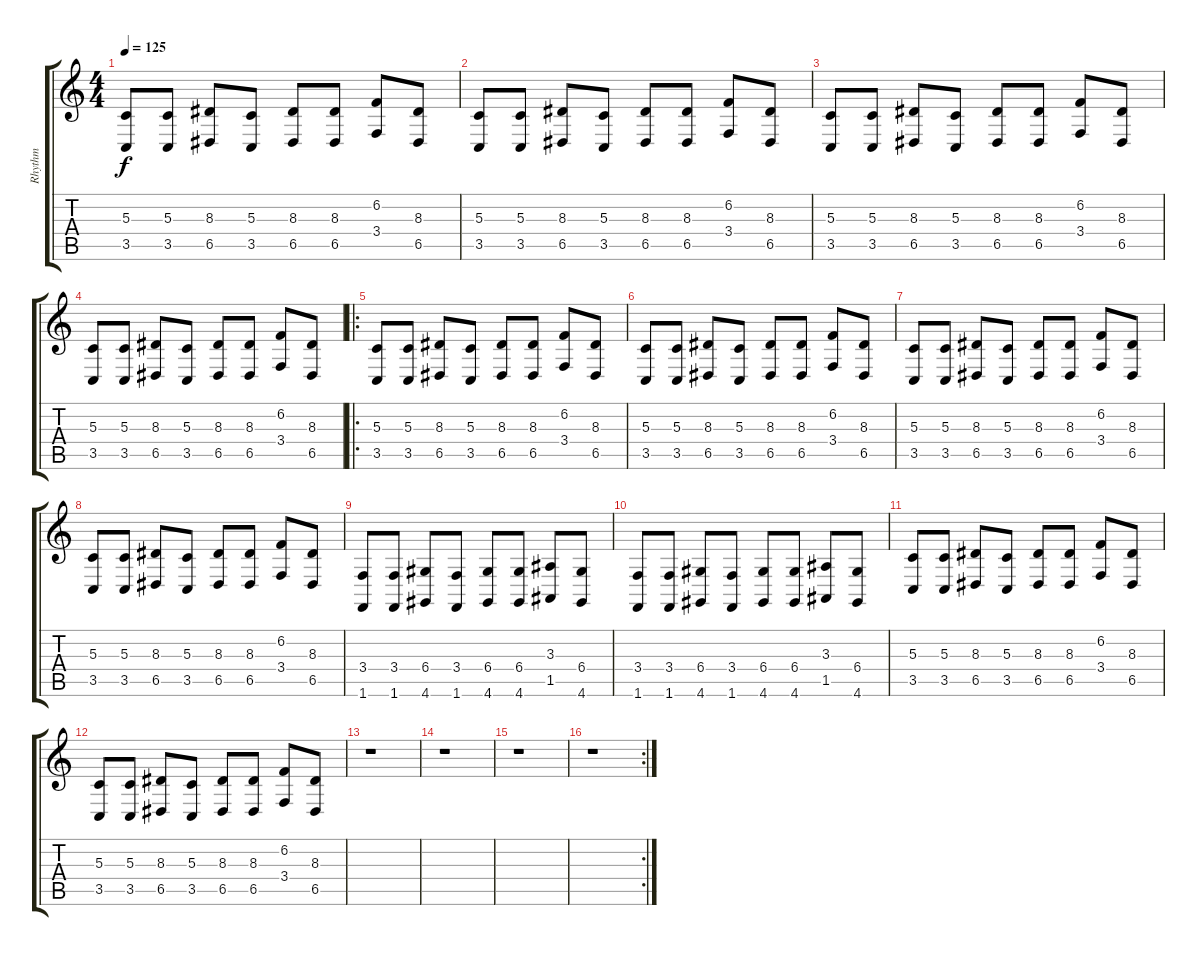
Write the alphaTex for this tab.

\track ("Rhythm" "Rhythm") {instrument stringensemble1}
\staff {score tabs}
\tuning (E4 B3 G3 D3 A2 E2) {hide}
\ts (4 4)
\tempo 125
\clef g2
\ks c
(5.3 3.5).8{dy f instrument stringensemble1} (5.3 3.5).8 (8.3 6.5).8 (5.3 3.5).8 (8.3 6.5).8 (8.3 6.5).8 (6.2 3.4).8 (8.3 6.5).8 |
(5.3 3.5).8 (5.3 3.5).8 (8.3 6.5).8 (5.3 3.5).8 (8.3 6.5).8 (8.3 6.5).8 (6.2 3.4).8 (8.3 6.5).8 |
(5.3 3.5).8 (5.3 3.5).8 (8.3 6.5).8 (5.3 3.5).8 (8.3 6.5).8 (8.3 6.5).8 (6.2 3.4).8 (8.3 6.5).8 |
(5.3 3.5).8 (5.3 3.5).8 (8.3 6.5).8 (5.3 3.5).8 (8.3 6.5).8 (8.3 6.5).8 (6.2 3.4).8 (8.3 6.5).8 |
\ro
(5.3 3.5).8 (5.3 3.5).8 (8.3 6.5).8 (5.3 3.5).8 (8.3 6.5).8 (8.3 6.5).8 (6.2 3.4).8 (8.3 6.5).8 |
(5.3 3.5).8 (5.3 3.5).8 (8.3 6.5).8 (5.3 3.5).8 (8.3 6.5).8 (8.3 6.5).8 (6.2 3.4).8 (8.3 6.5).8 |
(5.3 3.5).8 (5.3 3.5).8 (8.3 6.5).8 (5.3 3.5).8 (8.3 6.5).8 (8.3 6.5).8 (6.2 3.4).8 (8.3 6.5).8 |
(5.3 3.5).8 (5.3 3.5).8 (8.3 6.5).8 (5.3 3.5).8 (8.3 6.5).8 (8.3 6.5).8 (6.2 3.4).8 (8.3 6.5).8 |
(3.4 1.6).8 (3.4 1.6).8 (6.4 4.6).8 (3.4 1.6).8 (6.4 4.6).8 (6.4 4.6).8 (3.3 1.5).8 (6.4 4.6).8 |
(3.4 1.6).8 (3.4 1.6).8 (6.4 4.6).8 (3.4 1.6).8 (6.4 4.6).8 (6.4 4.6).8 (3.3 1.5).8 (6.4 4.6).8 |
(5.3 3.5).8 (5.3 3.5).8 (8.3 6.5).8 (5.3 3.5).8 (8.3 6.5).8 (8.3 6.5).8 (6.2 3.4).8 (8.3 6.5).8 |
(5.3 3.5).8 (5.3 3.5).8 (8.3 6.5).8 (5.3 3.5).8 (8.3 6.5).8 (8.3 6.5).8 (6.2 3.4).8 (8.3 6.5).8 |
r.1 |
r.1 |
r.1 |
\rc 2
r.1
